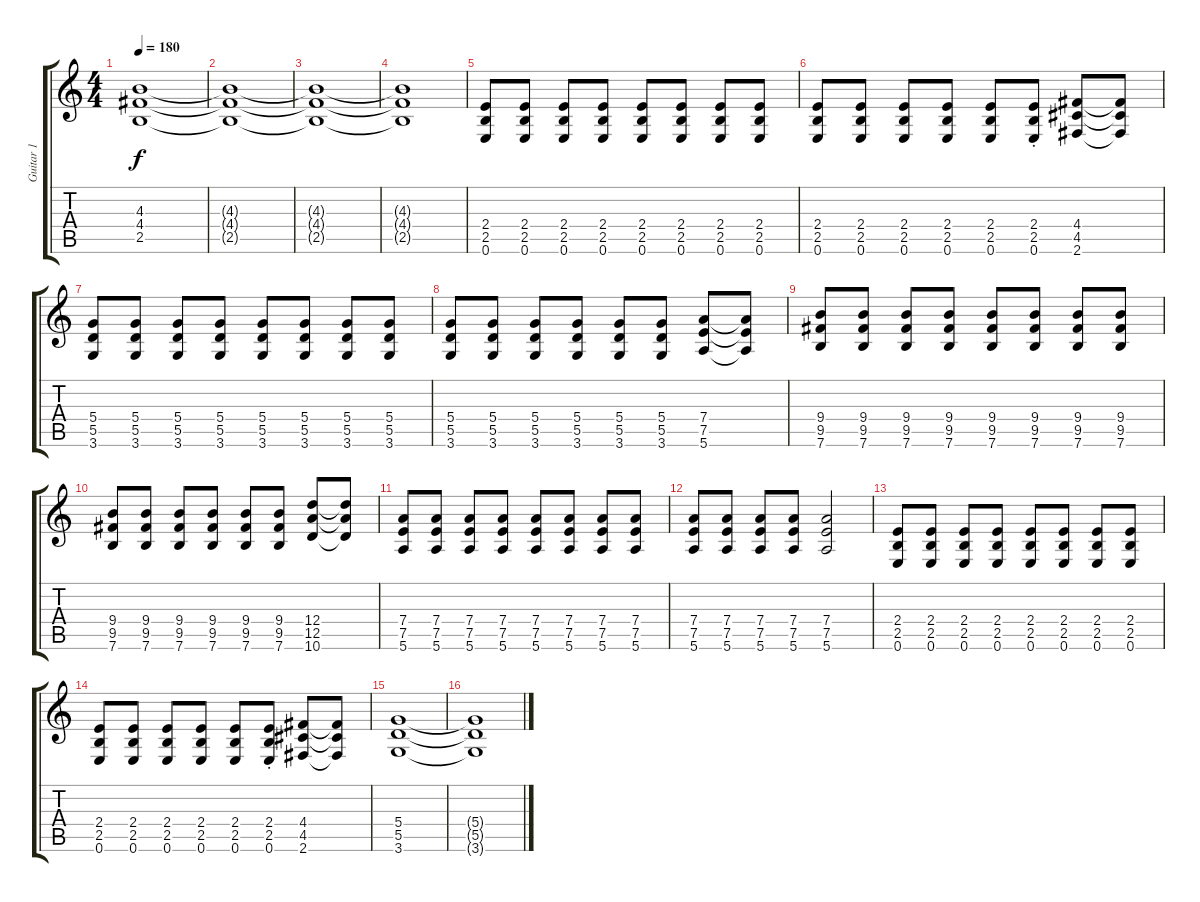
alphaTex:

\track ("Guitar 1" "Guitar 1") {instrument distortionguitar}
\staff {score tabs}
\tuning (E4 B3 G3 D3 A2 E2) {hide}
\ts (4 4)
\tempo 180
\clef g2
\ks c
(4.3 4.4 2.5).1{dy f} |
(4.3{t} 4.4{t} 2.5{t}).1 |
(4.3{t} 4.4{t} 2.5{t}).1 |
(4.3{t} 4.4{t} 2.5{t}).1 |
(2.4 2.5 0.6).8 (2.4 2.5 0.6).8 (2.4 2.5 0.6).8 (2.4 2.5 0.6).8 (2.4 2.5 0.6).8 (2.4 2.5 0.6).8 (2.4 2.5 0.6).8 (2.4 2.5 0.6).8 |
(2.4 2.5 0.6).8 (2.4 2.5 0.6).8 (2.4 2.5 0.6).8 (2.4 2.5 0.6).8 (2.4 2.5 0.6).8 (2.4 2.5 0.6{st}).8 (4.4 4.5 2.6).8 (4.4{t} 4.5{t} 2.6{t}).8 |
(5.4 5.5 3.6).8 (5.4 5.5 3.6).8 (5.4 5.5 3.6).8 (5.4 5.5 3.6).8 (5.4 5.5 3.6).8 (5.4 5.5 3.6).8 (5.4 5.5 3.6).8 (5.4 5.5 3.6).8 |
(5.4 5.5 3.6).8 (5.4 5.5 3.6).8 (5.4 5.5 3.6).8 (5.4 5.5 3.6).8 (5.4 5.5 3.6).8 (5.4 5.5 3.6).8 (7.4 7.5 5.6).8 (7.4{t} 7.5{t} 5.6{t}).8 |
(9.4 9.5 7.6).8 (9.4 9.5 7.6).8 (9.4 9.5 7.6).8 (9.4 9.5 7.6).8 (9.4 9.5 7.6).8 (9.4 9.5 7.6).8 (9.4 9.5 7.6).8 (9.4 9.5 7.6).8 |
(9.4 9.5 7.6).8 (9.4 9.5 7.6).8 (9.4 9.5 7.6).8 (9.4 9.5 7.6).8 (9.4 9.5 7.6).8 (9.4 9.5 7.6).8 (12.4 12.5 10.6).8 (12.4{t} 12.5{t} 10.6{t}).8 |
(7.4 7.5 5.6).8 (7.4 7.5 5.6).8 (7.4 7.5 5.6).8 (7.4 7.5 5.6).8 (7.4 7.5 5.6).8 (7.4 7.5 5.6).8 (7.4 7.5 5.6).8 (7.4 7.5 5.6).8 |
(7.4 7.5 5.6).8 (7.4 7.5 5.6).8 (7.4 7.5 5.6).8 (7.4 7.5 5.6).8 (7.4 7.5 5.6).2 |
(2.4 2.5 0.6).8 (2.4 2.5 0.6).8 (2.4 2.5 0.6).8 (2.4 2.5 0.6).8 (2.4 2.5 0.6).8 (2.4 2.5 0.6).8 (2.4 2.5 0.6).8 (2.4 2.5 0.6).8 |
(2.4 2.5 0.6).8 (2.4 2.5 0.6).8 (2.4 2.5 0.6).8 (2.4 2.5 0.6).8 (2.4 2.5 0.6).8 (2.4 2.5 0.6{st}).8 (4.4 4.5 2.6).8 (4.4{t} 4.5{t} 2.6{t}).8 |
(5.4 5.5 3.6).1 |
(5.4{t} 5.5{t} 3.6{t}).1
